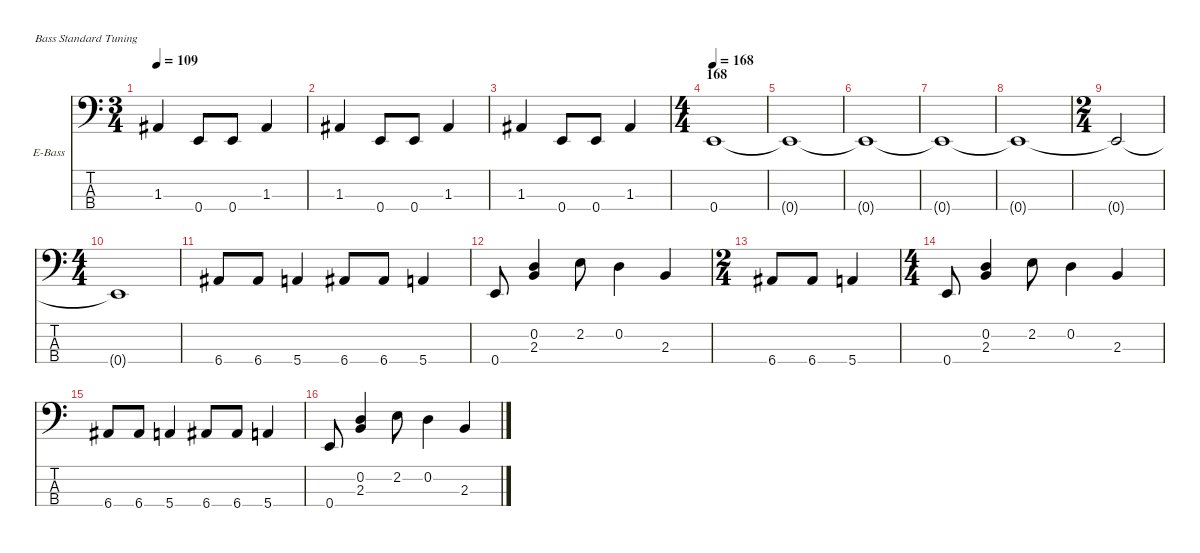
\hideDynamics
\bracketExtendMode nobrackets
\firstSystemTrackNameOrientation horizontal
\otherSystemsTrackNameOrientation horizontal
\track ("Bass" "E-Bass") {instrument electricbasspick}
\staff {score tabs}
\tuning (G2 D2 A1 E1)
\ts (3 4)
\tempo 109
\clef f4
\ks c
1.3{acc #}.4{dy fff} 0.4.8 0.4.8 1.3{acc #}.4 |
1.3{acc #}.4 0.4.8 0.4.8 1.3{acc #}.4 |
1.3{acc #}.4 0.4.8 0.4.8 1.3{acc #}.4 |
\ts (4 4)
\section ("" "168")
\tempo 168
0.4.1 |
0.4{t}.1{dy f} |
0.4{t}.1 |
0.4{t}.1 |
0.4{t}.1 |
\ts (2 4)
0.4{t}.2 |
\ts (4 4)
0.4{t}.1 |
6.4{acc #}.8 6.4{acc #}.8 5.4.4 6.4{acc #}.8 6.4{acc #}.8 5.4.4 |
0.4.8{dy fff} (0.2 2.3).4{dy f} 2.2.8{dy fff} 0.2.4 2.3.4 |
\ts (2 4)
6.4{acc #}.8{dy f} 6.4{acc #}.8 5.4.4 |
\ts (4 4)
0.4.8{dy fff} (0.2 2.3).4{dy f} 2.2.8{dy fff} 0.2.4 2.3.4 |
6.4{acc #}.8{dy f} 6.4{acc #}.8 5.4.4 6.4{acc #}.8 6.4{acc #}.8 5.4.4 |
0.4.8{dy fff} (0.2 2.3).4{dy f} 2.2.8{dy fff} 0.2.4 2.3.4
